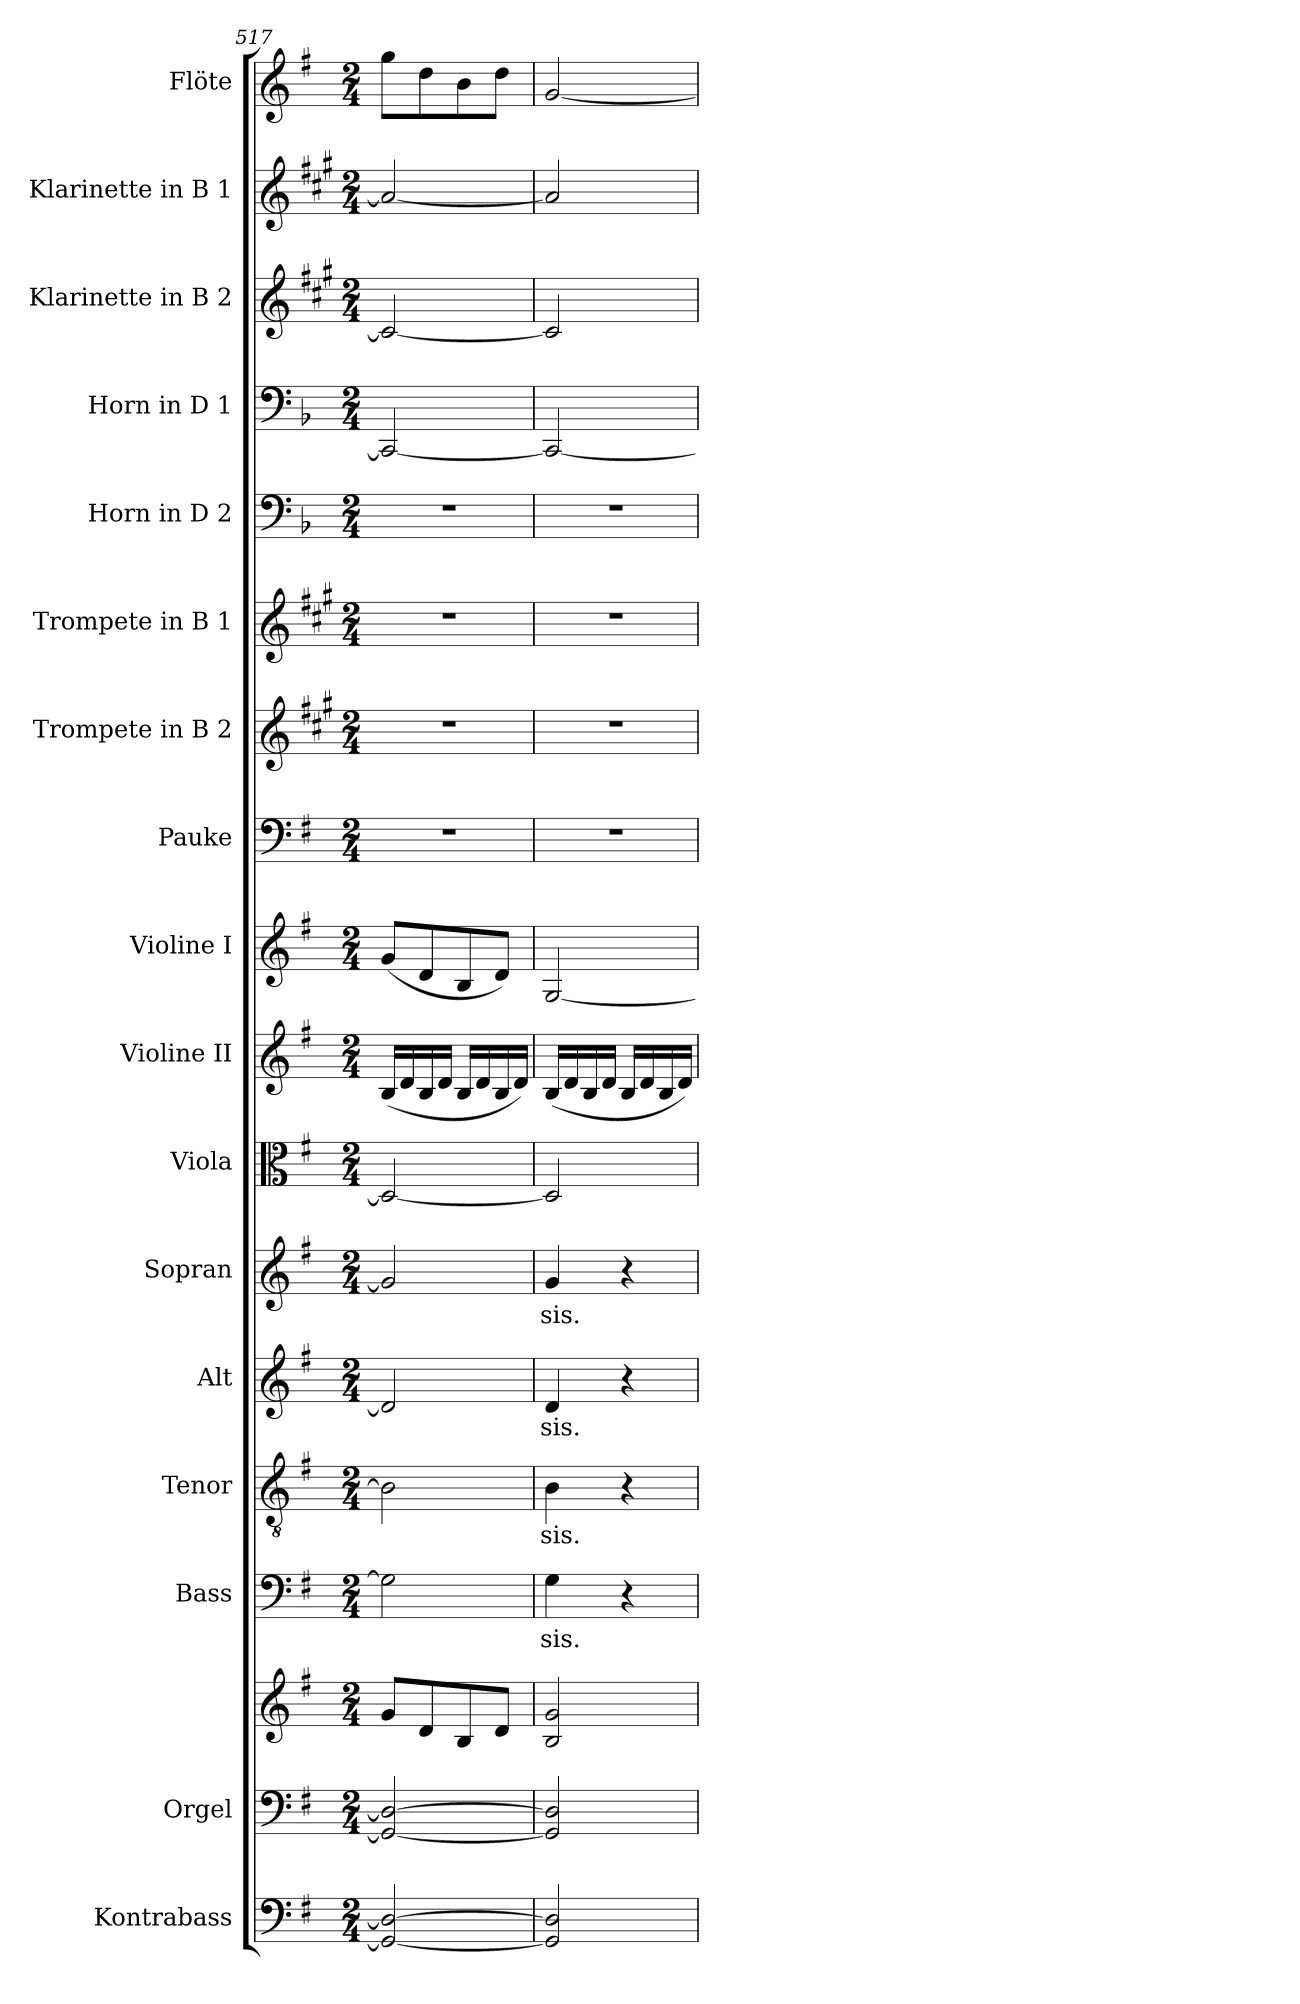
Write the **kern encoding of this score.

**kern	**kern	**kern	**kern	**text	**kern	**text	**kern	**text	**kern	**text	**kern	**kern	**kern	**kern	**kern	**kern	**kern	**kern	**kern	**kern	**kern
*part17	*part16	*part16	*part15	*part15	*part14	*part14	*part13	*part13	*part12	*part12	*part11	*part10	*part9	*part8	*part7	*part6	*part5	*part4	*part3	*part2	*part1
*staff18	*staff17	*staff16	*staff15	*staff15	*staff14	*staff14	*staff13	*staff13	*staff12	*staff12	*staff11	*staff10	*staff9	*staff8	*staff7	*staff6	*staff5	*staff4	*staff3	*staff2	*staff1
*I"Kontrabass	*I"Orgel	*	*I"Bass	*	*I"Tenor	*	*I"Alt	*	*I"Sopran	*	*I"Viola	*I"Violine II	*I"Violine I	*I"Pauke	*I"Trompete in B 2	*I"Trompete in B 1	*I"Horn in D 2	*I"Horn in D 1	*I"Klarinette in B 2	*I"Klarinette in B 1	*I"Flöte
*I'Kb.	*I'Org.	*	*I'B	*	*I'T	*	*I'A	*	*I'S	*	*I'Vla.	*I'Vl. II	*I'Vl. I	*I'Pk.	*I'Trp. 2	*I'Trp. 1	*I'Hrn. 2	*I'Hrn. 1	*I'Kl. 2	*I'Kl. 1	*I'Fl.
*clefF4	*clefF4	*clefG2	*clefF4	*	*clefGv2	*	*clefG2	*	*clefG2	*	*clefC3	*clefG2	*clefG2	*clefF4	*clefG2	*clefG2	*clefF4	*clefF4	*clefG2	*clefG2	*clefG2
*ITrd7c12	*	*	*	*	*	*	*	*	*	*	*	*	*	*	*ITrd1c2	*ITrd1c2	*ITrd-1c-2	*ITrd-1c-2	*ITrd1c2	*ITrd1c2	*
*k[f#]	*k[f#]	*k[f#]	*k[f#]	*	*k[f#]	*	*k[f#]	*	*k[f#]	*	*k[f#]	*k[f#]	*k[f#]	*k[f#]	*k[f#]	*k[f#]	*k[f#]	*k[f#]	*k[f#]	*k[f#]	*k[f#]
*G:	*G:	*G:	*G:	*	*G:	*	*G:	*	*G:	*	*G:	*G:	*G:	*G:	*G:	*G:	*G:	*G:	*G:	*G:	*G:
*M2/4	*M2/4	*M2/4	*M2/4	*	*M2/4	*	*M2/4	*	*M2/4	*	*M2/4	*M2/4	*M2/4	*M2/4	*M2/4	*M2/4	*M2/4	*M2/4	*M2/4	*M2/4	*M2/4
=517	=517	=517	=517	=517	=517	=517	=517	=517	=517	=517	=517	=517	=517	=517	=517	=517	=517	=517	=517	=517	=517
2GGG/_ 2DD/_	2GG/_ 2D/_	8g/L	2G\]	.	2B\]	.	2d/]	.	2g/]	.	2D/_	(<16B/LL	(<8g/L	2r	2r	2r	2r	2DD/_	2B/_	2g/_	8gg\L
.	.	.	.	.	.	.	.	.	.	.	.	16d/	.	.	.	.	.	.	.	.	.
.	.	8d/	.	.	.	.	.	.	.	.	.	16B/	8d/	.	.	.	.	.	.	.	8dd\
.	.	.	.	.	.	.	.	.	.	.	.	16d/JJ	.	.	.	.	.	.	.	.	.
.	.	8B/	.	.	.	.	.	.	.	.	.	16B/LL	8B/	.	.	.	.	.	.	.	8b\
.	.	.	.	.	.	.	.	.	.	.	.	16d/	.	.	.	.	.	.	.	.	.
.	.	8d/J	.	.	.	.	.	.	.	.	.	16B/	8d/J)	.	.	.	.	.	.	.	8dd\J
.	.	.	.	.	.	.	.	.	.	.	.	16d/JJ)	.	.	.	.	.	.	.	.	.
=518	=518	=518	=518	=518	=518	=518	=518	=518	=518	=518	=518	=518	=518	=518	=518	=518	=518	=518	=518	=518	=518
!	!	!	!	!LO:LY:b	!	!LO:LY:b	!	!LO:LY:b	!	!LO:LY:b	!	!	!	!	!	!	!	!	!	!	!
2GGG/] 2DD/]	2GG/] 2D/]	2B/ 2g/	4G\	-sis.	4B\	-sis.	4d/	-sis.	4g/	-sis.	2D/]	(<16B/LL	[2G/	2r	2r	2r	2r	2DD/_	2B/]	2g/]	[2g/
.	.	.	.	.	.	.	.	.	.	.	.	16d/	.	.	.	.	.	.	.	.	.
.	.	.	.	.	.	.	.	.	.	.	.	16B/	.	.	.	.	.	.	.	.	.
.	.	.	.	.	.	.	.	.	.	.	.	16d/JJ	.	.	.	.	.	.	.	.	.
.	.	.	4r	.	4r	.	4r	.	4r	.	.	16B/LL	.	.	.	.	.	.	.	.	.
.	.	.	.	.	.	.	.	.	.	.	.	16d/	.	.	.	.	.	.	.	.	.
.	.	.	.	.	.	.	.	.	.	.	.	16B/	.	.	.	.	.	.	.	.	.
.	.	.	.	.	.	.	.	.	.	.	.	16d/JJ)	.	.	.	.	.	.	.	.	.
=	=	=	=	=	=	=	=	=	=	=	=	=	=	=	=	=	=	=	=	=	=
*-	*-	*-	*-	*-	*-	*-	*-	*-	*-	*-	*-	*-	*-	*-	*-	*-	*-	*-	*-	*-	*-
